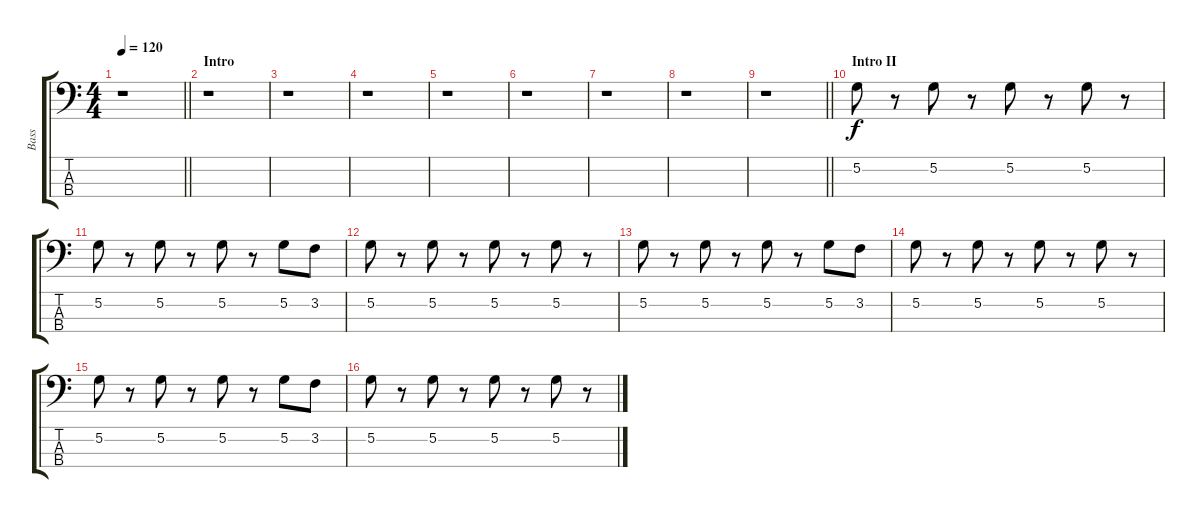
\track ("Bass" "Bass") {instrument electricbassfinger}
\staff {score tabs}
\tuning (G2 D2 A1 E1) {hide}
\ts (4 4)
\tempo 120
\clef f4
\barLineRight lightlight
\ks c
r.1{dy f instrument electricbassfinger} |
\section ("" "Intro")
r.1 |
r.1 |
r.1 |
r.1 |
r.1 |
r.1 |
r.1 |
\barLineRight lightlight
r.1 |
\section ("" "Intro II")
5.2.8 r.8 5.2.8 r.8 5.2.8 r.8 5.2.8 r.8 |
5.2.8 r.8 5.2.8 r.8 5.2.8 r.8 5.2.8 3.2.8 |
5.2.8 r.8 5.2.8 r.8 5.2.8 r.8 5.2.8 r.8 |
5.2.8 r.8 5.2.8 r.8 5.2.8 r.8 5.2.8 3.2.8 |
5.2.8 r.8 5.2.8 r.8 5.2.8 r.8 5.2.8 r.8 |
5.2.8 r.8 5.2.8 r.8 5.2.8 r.8 5.2.8 3.2.8 |
5.2.8 r.8 5.2.8 r.8 5.2.8 r.8 5.2.8 r.8
